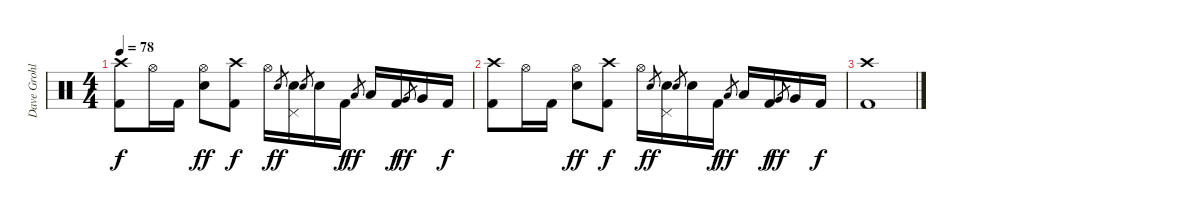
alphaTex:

\track ("Dave Grohl : Drums" "Dave Grohl") {instrument percussion}
\staff {score}
\articulation defaults
\ts (4 4)
\tempo 78
\clef neutral
\ks c
("Crash high (hit)" "Kick (hit) 2").8{dy f} "Hi-Hat (open)".16 "Kick (hit) 2".16 ("Hi-Hat (open)" "Snare (hit) 2").8{dy ff} ("Crash high (hit)" "Kick (hit) 2").8{dy f} "Hi-Hat (open)".16 "Snare (hit) 2".8{gr dy ff} ("Pedal Hi-Hat (hit)" "Snare (hit) 2").16 "Snare (hit) 2".8{gr} "Snare (hit) 2".16 "Kick (hit) 2".16{dy f} "Low Tom (hit)".8{gr dy ff} "Low Tom (hit)".16 "Kick (hit) 2".16{dy f} "Very Low Tom (hit)".8{gr dy ff} "Very Low Tom (hit)".16 "Kick (hit) 2".16{dy f} |
("Crash high (hit)" "Kick (hit) 2").8 "Hi-Hat (open)".16 "Kick (hit) 2".16 ("Hi-Hat (open)" "Snare (hit) 2").8{dy ff} ("Crash high (hit)" "Kick (hit) 2").8{dy f} "Hi-Hat (open)".16 "Snare (hit) 2".8{gr dy ff} ("Pedal Hi-Hat (hit)" "Snare (hit) 2").16 "Snare (hit) 2".8{gr} "Snare (hit) 2".16 "Kick (hit) 2".16{dy f} "Low Tom (hit)".8{gr dy ff} "Low Tom (hit)".16 "Kick (hit) 2".16{dy f} "Very Low Tom (hit)".8{gr dy ff} "Very Low Tom (hit)".16 "Kick (hit) 2".16{dy f} |
("Crash high (hit)" "Kick (hit) 2").1
